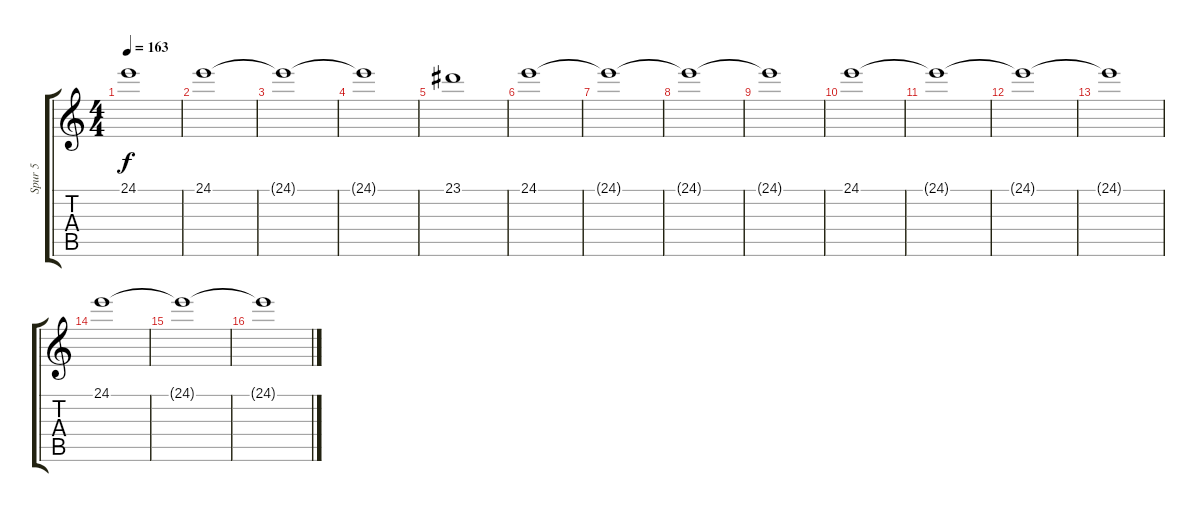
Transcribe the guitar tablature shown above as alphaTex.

\track ("Spur 5" "Spur 5") {instrument stringensemble2}
\staff {score tabs}
\tuning (E4 B3 G3 D3 A2 E2) {hide}
\ts (4 4)
\tempo 163
\clef g2
\ks c
24.1{t}.1{dy f} |
24.1.1 |
24.1{t}.1 |
24.1{t}.1 |
23.1.1 |
24.1.1 |
24.1{t}.1 |
24.1{t}.1 |
24.1{t}.1 |
24.1.1 |
24.1{t}.1 |
24.1{t}.1 |
24.1{t}.1 |
24.1.1 |
24.1{t}.1 |
24.1{t}.1
